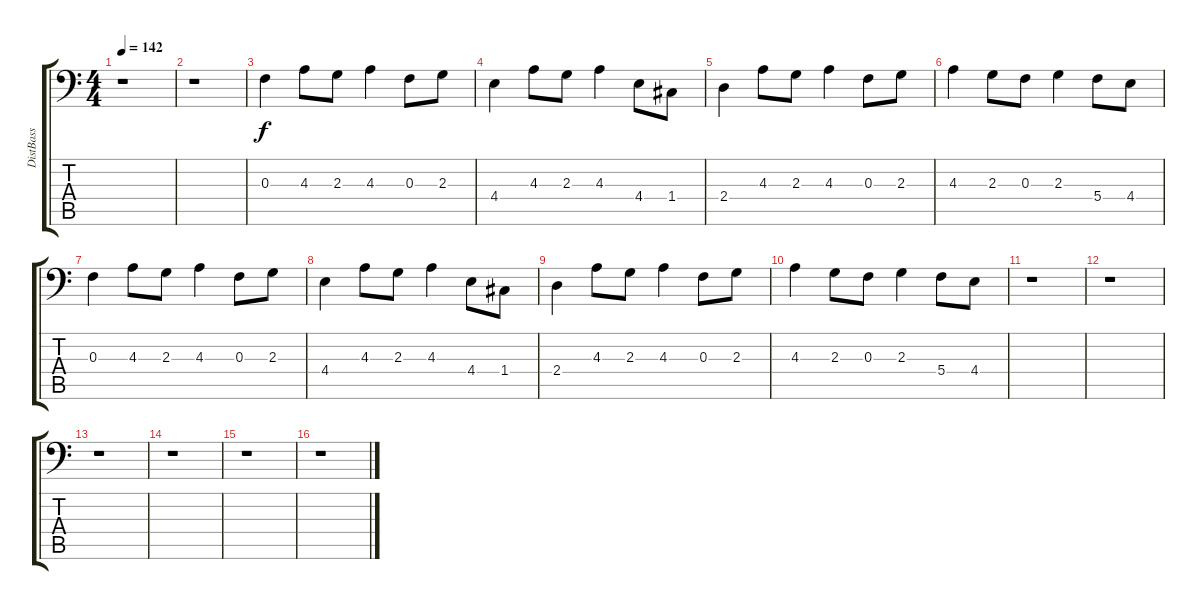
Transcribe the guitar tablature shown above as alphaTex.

\track ("DistBass" "DistBass") {instrument overdrivenguitar}
\staff {score tabs}
\tuning (D3 A2 F2 C2 G1 D1) {hide}
\ts (4 4)
\tempo 142
\clef f4
\ks c
r.1{dy f} |
r.1 |
0.3.4 4.3.8 2.3.8 4.3.4 0.3.8 2.3.8 |
4.4.4 4.3.8 2.3.8 4.3.4 4.4.8 1.4.8 |
2.4.4 4.3.8 2.3.8 4.3.4 0.3.8 2.3.8 |
4.3.4 2.3.8 0.3.8 2.3.4 5.4.8 4.4.8 |
0.3.4 4.3.8 2.3.8 4.3.4 0.3.8 2.3.8 |
4.4.4 4.3.8 2.3.8 4.3.4 4.4.8 1.4.8 |
2.4.4 4.3.8 2.3.8 4.3.4 0.3.8 2.3.8 |
4.3.4 2.3.8 0.3.8 2.3.4 5.4.8 4.4.8 |
r.1 |
r.1 |
r.1 |
r.1 |
r.1 |
r.1
